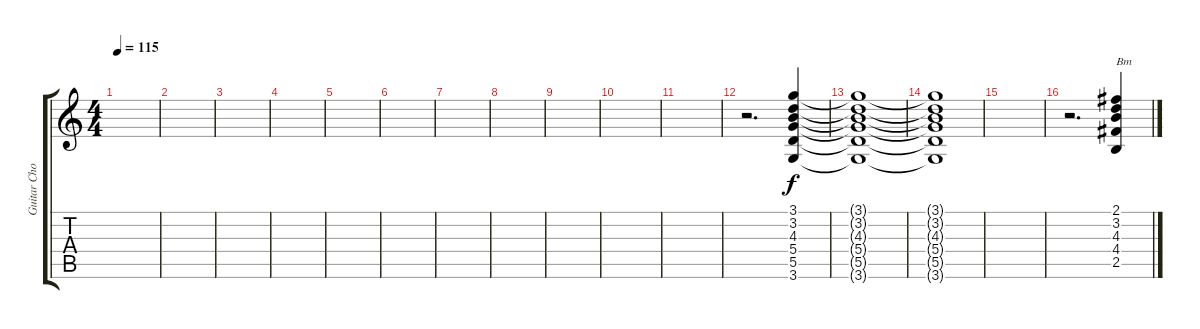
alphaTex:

\track ("Guitar Chord  2 (from same player)" "Guitar Cho") {instrument overdrivenguitar}
\staff {score tabs}
\tuning (E4 B3 G3 D3 A2 E2) {hide}
\ts (4 4)
\tempo 115
\clef g2
\ks c
|
|
|
|
|
|
|
|
|
|
|
r.2{d} (3.1 3.2 4.3 5.4 5.5 3.6).4{volume 16} |
(3.1{t} 3.2{t} 4.3{t} 5.4{t} 5.5{t} 3.6{t}).1{volume 2} |
(3.1{t} 3.2{t} 4.3{t} 5.4{t} 5.5{t} 3.6{t}).1 |
|
r.2{d} (2.1 3.2 4.3 4.4 2.5).4{txt "Bm" volume 16}
